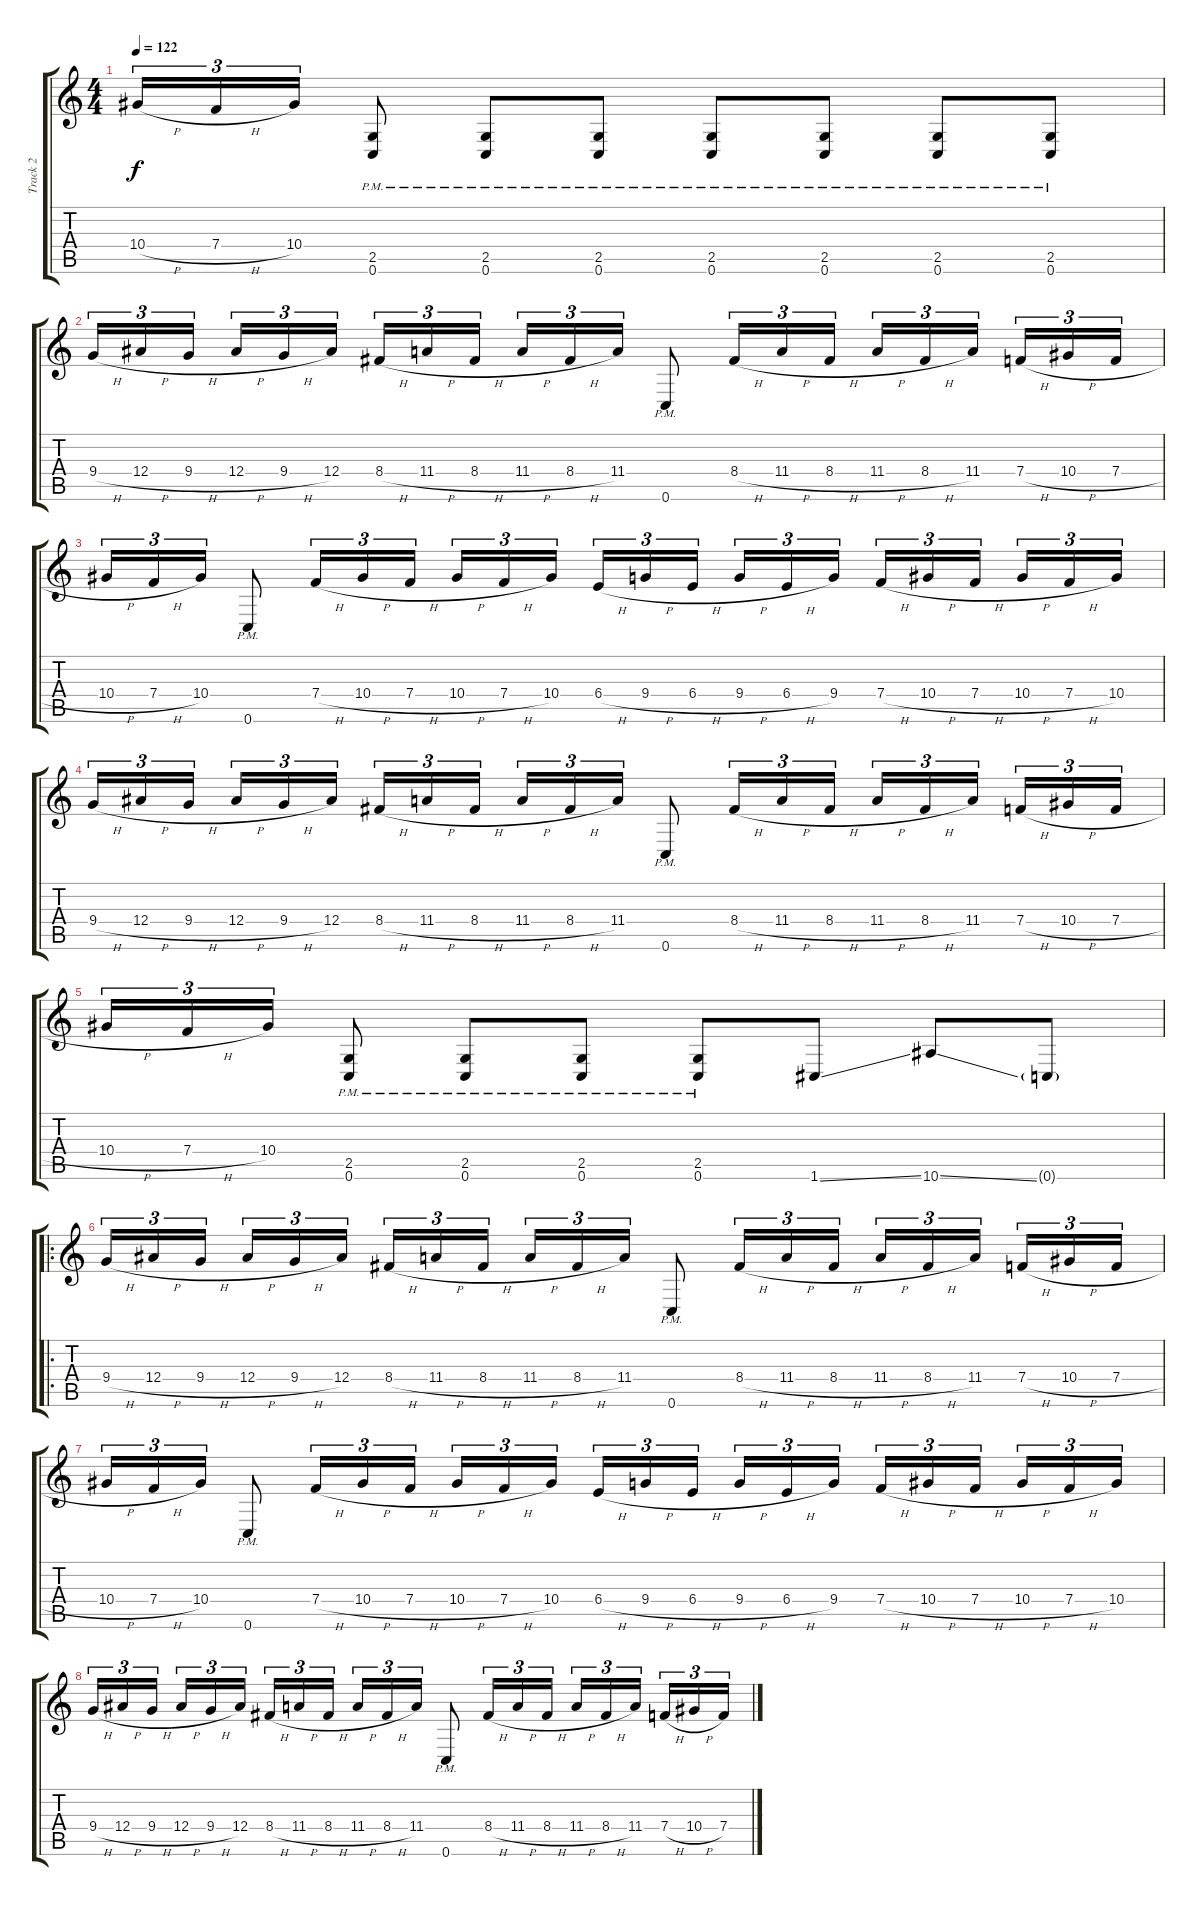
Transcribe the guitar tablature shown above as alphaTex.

\track ("Track 2" "Track 2") {instrument distortionguitar}
\staff {score tabs}
\tuning (C4 G3 Eb3 Bb2 F2 C2) {hide}
\ts (4 4)
\tempo 122
\clef g2
\ks c
10.4{h}.16{tu (3 2) dy f} 7.4{h}.16{tu (3 2)} 10.4.16{tu (3 2)} (2.5{pm} 0.6{pm}).8 (2.5{pm} 0.6{pm}).8 (2.5{pm} 0.6{pm}).8 (2.5{pm} 0.6{pm}).8 (2.5{pm} 0.6{pm}).8 (2.5{pm} 0.6{pm}).8 (2.5{pm} 0.6{pm}).8 |
9.4{h}.16{tu (3 2)} 12.4{h}.16{tu (3 2)} 9.4{h}.16{tu (3 2)} 12.4{h}.16{tu (3 2)} 9.4{h}.16{tu (3 2)} 12.4.16{tu (3 2)} 8.4{h}.16{tu (3 2)} 11.4{h}.16{tu (3 2)} 8.4{h}.16{tu (3 2)} 11.4{h}.16{tu (3 2)} 8.4{h}.16{tu (3 2)} 11.4.16{tu (3 2)} 0.6{pm}.8 8.4{h}.16{tu (3 2)} 11.4{h}.16{tu (3 2)} 8.4{h}.16{tu (3 2)} 11.4{h}.16{tu (3 2)} 8.4{h}.16{tu (3 2)} 11.4.16{tu (3 2)} 7.4{h}.16{tu (3 2)} 10.4{h}.16{tu (3 2)} 7.4{h}.16{tu (3 2)} |
10.4{h}.16{tu (3 2)} 7.4{h}.16{tu (3 2)} 10.4.16{tu (3 2)} 0.6{pm}.8 7.4{h}.16{tu (3 2)} 10.4{h}.16{tu (3 2)} 7.4{h}.16{tu (3 2)} 10.4{h}.16{tu (3 2)} 7.4{h}.16{tu (3 2)} 10.4.16{tu (3 2)} 6.4{h}.16{tu (3 2)} 9.4{h}.16{tu (3 2)} 6.4{h}.16{tu (3 2)} 9.4{h}.16{tu (3 2)} 6.4{h}.16{tu (3 2)} 9.4.16{tu (3 2)} 7.4{h}.16{tu (3 2)} 10.4{h}.16{tu (3 2)} 7.4{h}.16{tu (3 2)} 10.4{h}.16{tu (3 2)} 7.4{h}.16{tu (3 2)} 10.4.16{tu (3 2)} |
9.4{h}.16{tu (3 2)} 12.4{h}.16{tu (3 2)} 9.4{h}.16{tu (3 2)} 12.4{h}.16{tu (3 2)} 9.4{h}.16{tu (3 2)} 12.4.16{tu (3 2)} 8.4{h}.16{tu (3 2)} 11.4{h}.16{tu (3 2)} 8.4{h}.16{tu (3 2)} 11.4{h}.16{tu (3 2)} 8.4{h}.16{tu (3 2)} 11.4.16{tu (3 2)} 0.6{pm}.8 8.4{h}.16{tu (3 2)} 11.4{h}.16{tu (3 2)} 8.4{h}.16{tu (3 2)} 11.4{h}.16{tu (3 2)} 8.4{h}.16{tu (3 2)} 11.4.16{tu (3 2)} 7.4{h}.16{tu (3 2)} 10.4{h}.16{tu (3 2)} 7.4{h}.16{tu (3 2)} |
10.4{h}.16{tu (3 2)} 7.4{h}.16{tu (3 2)} 10.4.16{tu (3 2)} (2.5{pm} 0.6{pm}).8 (2.5{pm} 0.6{pm}).8 (2.5{pm} 0.6{pm}).8 (2.5{pm} 0.6{pm}).8 1.6{ss}.8 10.6{ss}.8 0.6{g}.8 |
\ro
9.4{h}.16{tu (3 2)} 12.4{h}.16{tu (3 2)} 9.4{h}.16{tu (3 2)} 12.4{h}.16{tu (3 2)} 9.4{h}.16{tu (3 2)} 12.4.16{tu (3 2)} 8.4{h}.16{tu (3 2)} 11.4{h}.16{tu (3 2)} 8.4{h}.16{tu (3 2)} 11.4{h}.16{tu (3 2)} 8.4{h}.16{tu (3 2)} 11.4.16{tu (3 2)} 0.6{pm}.8 8.4{h}.16{tu (3 2)} 11.4{h}.16{tu (3 2)} 8.4{h}.16{tu (3 2)} 11.4{h}.16{tu (3 2)} 8.4{h}.16{tu (3 2)} 11.4.16{tu (3 2)} 7.4{h}.16{tu (3 2)} 10.4{h}.16{tu (3 2)} 7.4{h}.16{tu (3 2)} |
10.4{h}.16{tu (3 2)} 7.4{h}.16{tu (3 2)} 10.4.16{tu (3 2)} 0.6{pm}.8 7.4{h}.16{tu (3 2)} 10.4{h}.16{tu (3 2)} 7.4{h}.16{tu (3 2)} 10.4{h}.16{tu (3 2)} 7.4{h}.16{tu (3 2)} 10.4.16{tu (3 2)} 6.4{h}.16{tu (3 2)} 9.4{h}.16{tu (3 2)} 6.4{h}.16{tu (3 2)} 9.4{h}.16{tu (3 2)} 6.4{h}.16{tu (3 2)} 9.4.16{tu (3 2)} 7.4{h}.16{tu (3 2)} 10.4{h}.16{tu (3 2)} 7.4{h}.16{tu (3 2)} 10.4{h}.16{tu (3 2)} 7.4{h}.16{tu (3 2)} 10.4.16{tu (3 2)} |
9.4{h}.16{tu (3 2)} 12.4{h}.16{tu (3 2)} 9.4{h}.16{tu (3 2)} 12.4{h}.16{tu (3 2)} 9.4{h}.16{tu (3 2)} 12.4.16{tu (3 2)} 8.4{h}.16{tu (3 2)} 11.4{h}.16{tu (3 2)} 8.4{h}.16{tu (3 2)} 11.4{h}.16{tu (3 2)} 8.4{h}.16{tu (3 2)} 11.4.16{tu (3 2)} 0.6{pm}.8 8.4{h}.16{tu (3 2)} 11.4{h}.16{tu (3 2)} 8.4{h}.16{tu (3 2)} 11.4{h}.16{tu (3 2)} 8.4{h}.16{tu (3 2)} 11.4.16{tu (3 2)} 7.4{h}.16{tu (3 2)} 10.4{h}.16{tu (3 2)} 7.4{h}.16{tu (3 2)}
